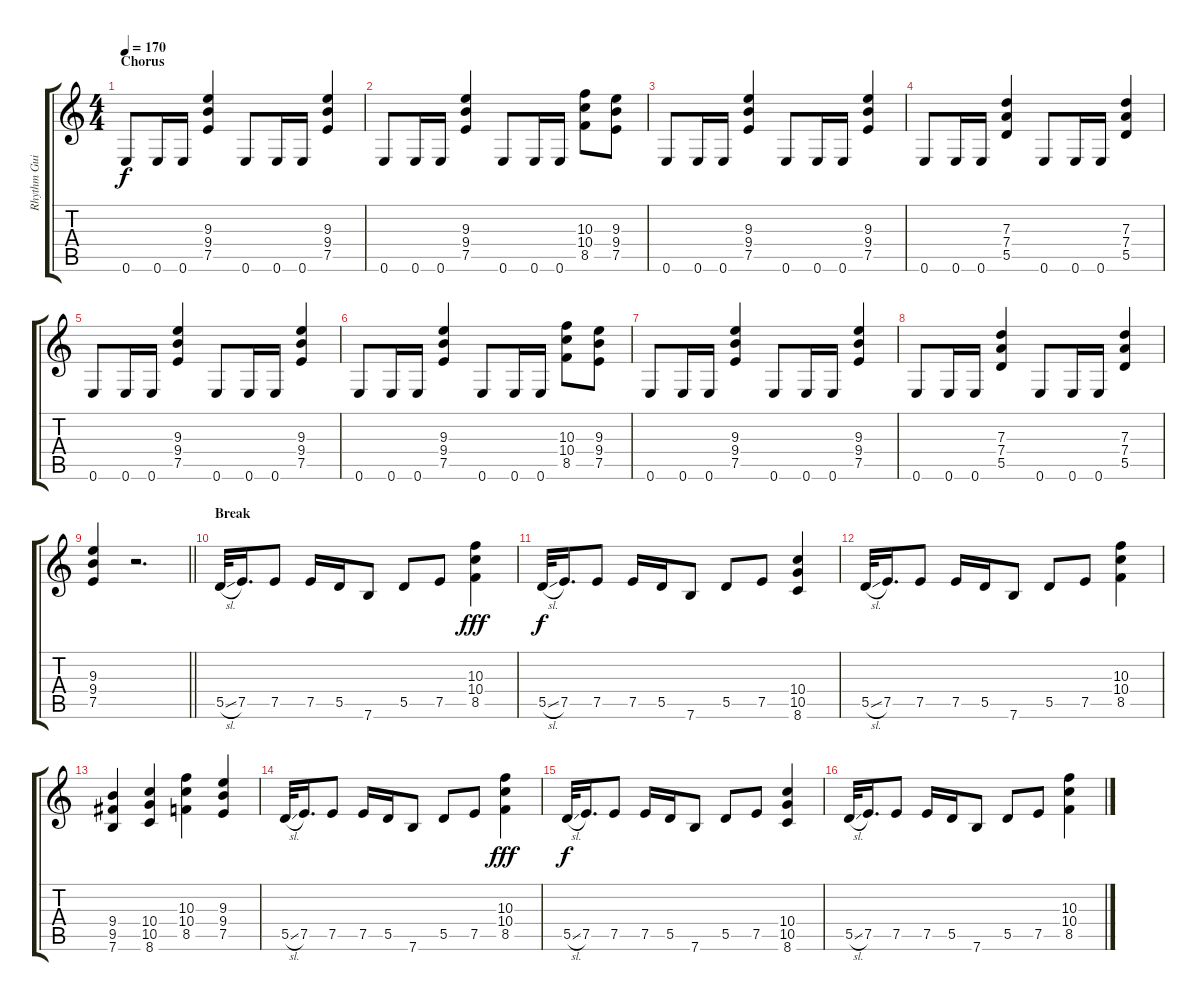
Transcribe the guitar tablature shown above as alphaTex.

\track ("Rhythm Guitar" "Rhythm Gui") {instrument overdrivenguitar}
\staff {score tabs}
\tuning (E4 B3 G3 D3 A2 E2) {hide}
\ts (4 4)
\section ("" "Chorus")
\tempo 170
\clef g2
\ks c
0.6.8{dy f} 0.6.16 0.6.16 (9.3 9.4 7.5).4 0.6.8 0.6.16 0.6.16 (9.3 9.4 7.5).4 |
0.6.8 0.6.16 0.6.16 (9.3 9.4 7.5).4 0.6.8 0.6.16 0.6.16 (10.3 10.4 8.5).8 (9.3 9.4 7.5).8 |
0.6.8 0.6.16 0.6.16 (9.3 9.4 7.5).4 0.6.8 0.6.16 0.6.16 (9.3 9.4 7.5).4 |
0.6.8 0.6.16 0.6.16 (7.3 7.4 5.5).4 0.6.8 0.6.16 0.6.16 (7.3 7.4 5.5).4 |
0.6.8 0.6.16 0.6.16 (9.3 9.4 7.5).4 0.6.8 0.6.16 0.6.16 (9.3 9.4 7.5).4 |
0.6.8 0.6.16 0.6.16 (9.3 9.4 7.5).4 0.6.8 0.6.16 0.6.16 (10.3 10.4 8.5).8 (9.3 9.4 7.5).8 |
0.6.8 0.6.16 0.6.16 (9.3 9.4 7.5).4 0.6.8 0.6.16 0.6.16 (9.3 9.4 7.5).4 |
0.6.8 0.6.16 0.6.16 (7.3 7.4 5.5).4 0.6.8 0.6.16 0.6.16 (7.3 7.4 5.5).4 |
\barLineRight lightlight
(9.3 9.4 7.5).4 r.2{d} |
\section ("" "Break")
5.5{sl}.32 7.5.16{d} 7.5.8 7.5.16 5.5.16 7.6.8 5.5.8 7.5.8 (10.3 10.4 8.5).4{dy fff} |
5.5{sl}.32{dy f} 7.5.16{d} 7.5.8 7.5.16 5.5.16 7.6.8 5.5.8 7.5.8 (10.4 10.5 8.6).4 |
5.5{sl}.32 7.5.16{d} 7.5.8 7.5.16 5.5.16 7.6.8 5.5.8 7.5.8 (10.3 10.4 8.5).4 |
(9.4 9.5 7.6).4 (10.4 10.5 8.6).4 (10.3 10.4 8.5).4 (9.3 9.4 7.5).4 |
5.5{sl}.32 7.5.16{d} 7.5.8 7.5.16 5.5.16 7.6.8 5.5.8 7.5.8 (10.3 10.4 8.5).4{dy fff} |
5.5{sl}.32{dy f} 7.5.16{d} 7.5.8 7.5.16 5.5.16 7.6.8 5.5.8 7.5.8 (10.4 10.5 8.6).4 |
5.5{sl}.32 7.5.16{d} 7.5.8 7.5.16 5.5.16 7.6.8 5.5.8 7.5.8 (10.3 10.4 8.5).4
